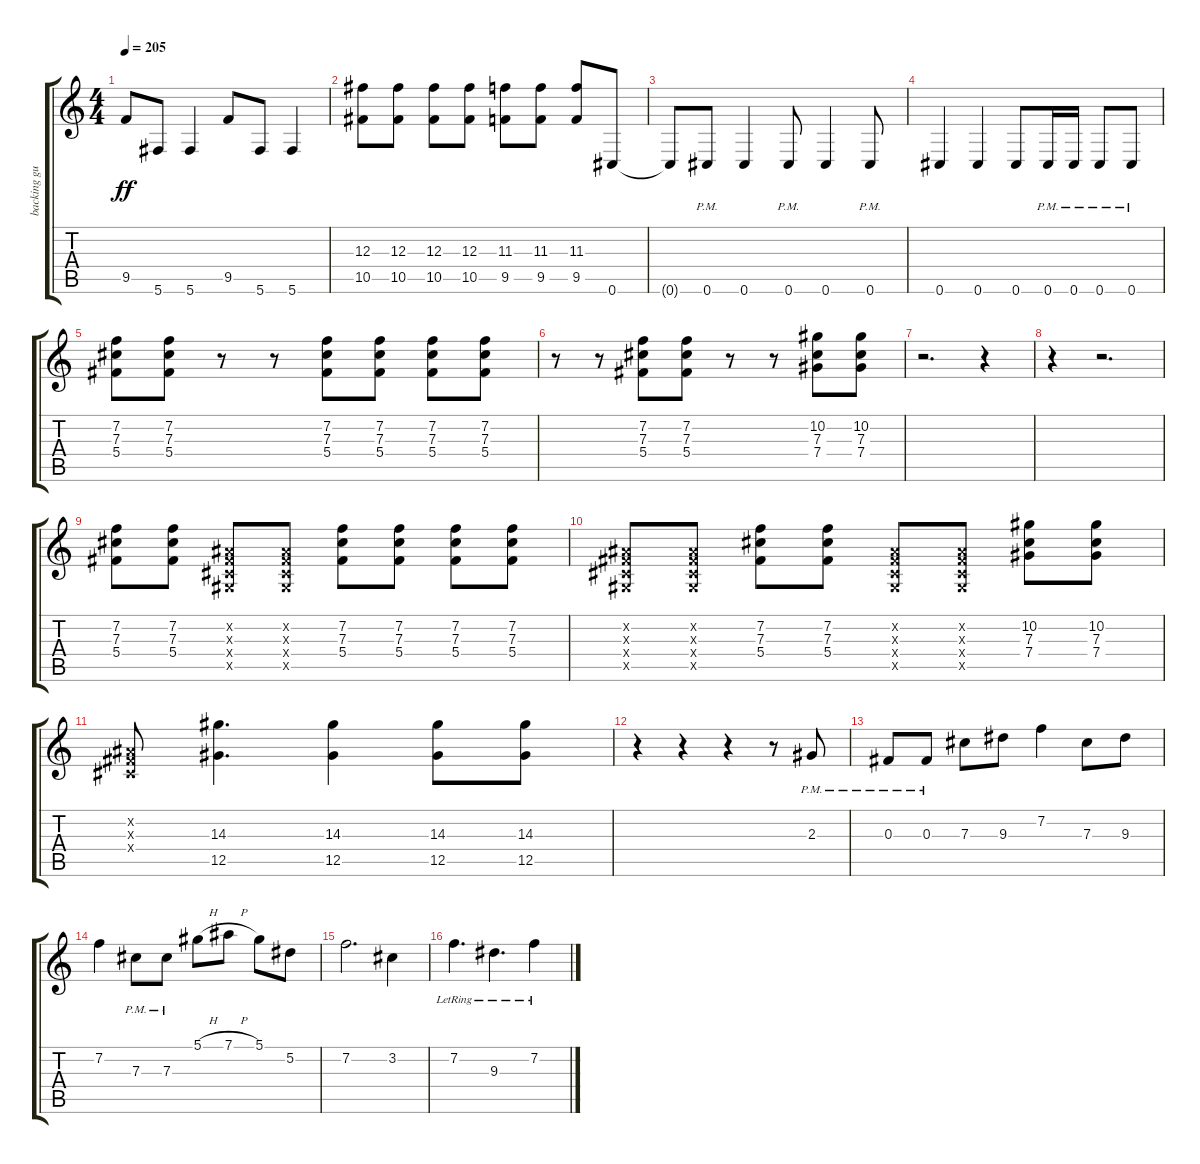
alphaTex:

\track ("backing guitar L " "backing gu") {instrument overdrivenguitar}
\staff {score tabs}
\tuning (Eb4 Bb3 Gb3 Db3 Ab2 Db2) {hide}
\ts (4 4)
\tempo 205
\clef g2
\ks c
9.5.8{dy ff} 5.6.8 5.6.4 9.5.8 5.6.8 5.6.4 |
(12.3 10.5).8 (12.3 10.5).8 (12.3 10.5).8 (12.3 10.5).8 (11.3 9.5).8 (11.3 9.5).8 (11.3 9.5).8 0.6.8 |
0.6{t}.8 0.6{pm}.8 0.6.4 0.6{pm}.8 0.6.4 0.6{pm}.8 |
\section ("" "")
0.6.4 0.6.4 0.6.8 0.6{pm}.16 0.6{pm}.16 0.6{pm}.8 0.6{pm}.8 |
(7.2 7.3 5.4).8 (7.2 7.3 5.4).8 r.8 r.8 (7.2 7.3 5.4).8 (7.2 7.3 5.4).8 (7.2 7.3 5.4).8 (7.2 7.3 5.4).8 |
r.8 r.8 (7.2 7.3 5.4).8 (7.2 7.3 5.4).8 r.8 r.8 (10.2 7.3 7.4).8 (10.2 7.3 7.4).8 |
r.2{d} r.4 |
r.4 r.2{d} |
(7.2 7.3 5.4).8 (7.2 7.3 5.4).8 (0.2{x} 0.3{x} 0.4{x} 0.5{x}).8 (0.2{x} 0.3{x} 0.4{x} 0.5{x}).8 (7.2 7.3 5.4).8 (7.2 7.3 5.4).8 (7.2 7.3 5.4).8 (7.2 7.3 5.4).8 |
(0.2{x} 0.3{x} 0.4{x} 0.5{x}).8 (0.2{x} 0.3{x} 0.4{x} 0.5{x}).8 (7.2 7.3 5.4).8 (7.2 7.3 5.4).8 (0.2{x} 0.3{x} 0.4{x} 0.5{x}).8 (0.2{x} 0.3{x} 0.4{x} 0.5{x}).8 (10.2 7.3 7.4).8 (10.2 7.3 7.4).8 |
(0.2{x} 0.3{x} 0.4{x}).8 (14.3 12.5).4{d} (14.3 12.5).4 (14.3 12.5).8 (14.3 12.5).8 |
r.4 r.4 r.4 r.8 2.3{pm}.8 |
0.3{pm}.8 0.3{pm}.8 7.3.8 9.3.8 7.2.4 7.3.8 9.3.8 |
7.2.4 7.3{pm}.8 7.3{pm}.8 5.1{h}.8 7.1{h}.8 5.1.8 5.2.8 |
7.2.2{d} 3.2.4 |
7.2{lr}.4{d} 9.3{lr}.4{d} 7.2{lr}.4
